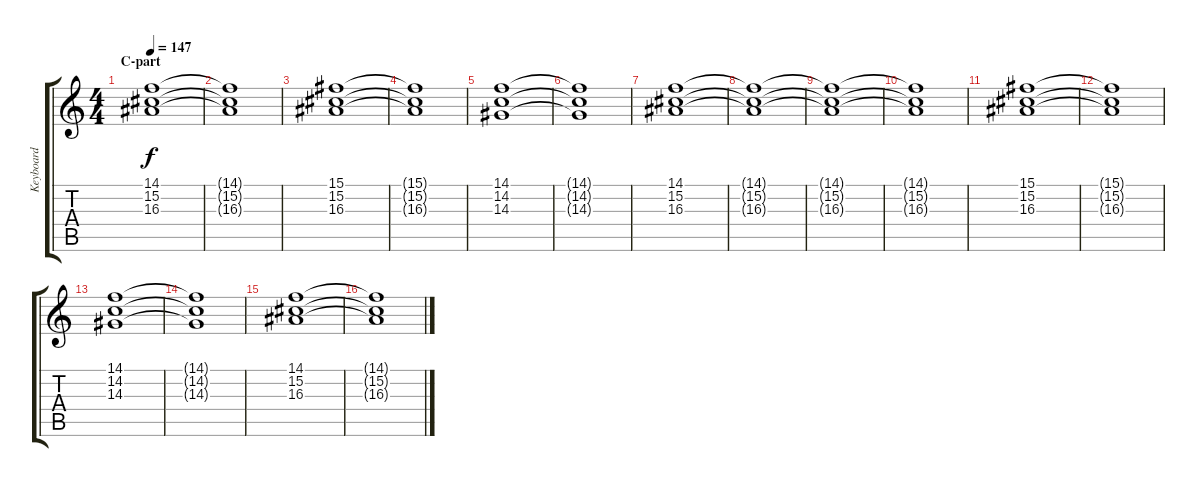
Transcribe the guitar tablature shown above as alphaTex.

\track ("Keyboard" "Keyboard") {instrument stringensemble1}
\staff {score tabs}
\tuning (Eb4 Bb3 Gb3 Db3 Ab2 Eb2) {hide}
\ts (4 4)
\section ("" "C-part")
\tempo 147
\clef g2
\ks c
(14.1 15.2 16.3).1{dy f} |
(14.1{t} 15.2{t} 16.3{t}).1 |
(15.1 15.2 16.3).1 |
(15.1{t} 15.2{t} 16.3{t}).1 |
(14.1 14.2 14.3).1 |
(14.1{t} 14.2{t} 14.3{t}).1 |
(14.1 15.2 16.3).1 |
(14.1{t} 15.2{t} 16.3{t}).1 |
(14.1{t} 15.2{t} 16.3{t}).1 |
(14.1{t} 15.2{t} 16.3{t}).1 |
(15.1 15.2 16.3).1 |
(15.1{t} 15.2{t} 16.3{t}).1 |
(14.1 14.2 14.3).1 |
(14.1{t} 14.2{t} 14.3{t}).1 |
(14.1 15.2 16.3).1 |
(14.1{t} 15.2{t} 16.3{t}).1
